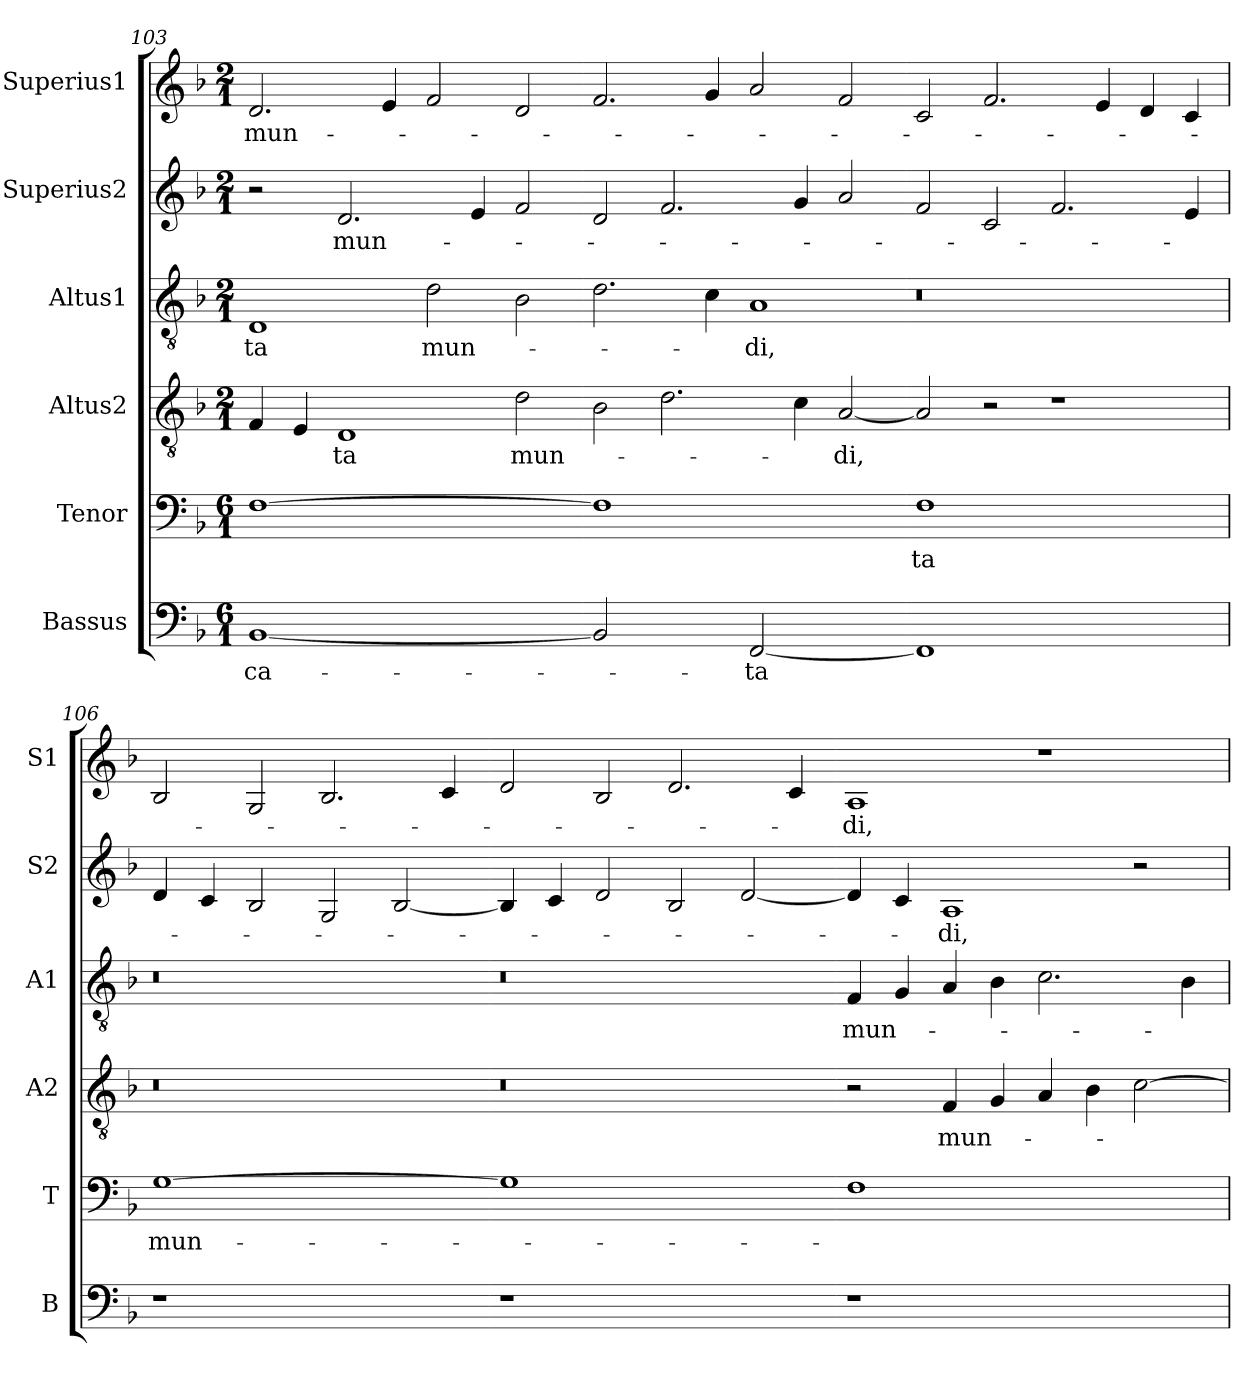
**kern	**text	**kern	**text	**kern	**text	**kern	**text	**kern	**text	**kern	**text
*part6	*part6	*part5	*part5	*part4	*part4	*part3	*part3	*part2	*part2	*part1	*part1
*staff6	*staff6	*staff5	*staff5	*staff4	*staff4	*staff3	*staff3	*staff2	*staff2	*staff1	*staff1
*I"Bassus	*	*I"Tenor	*	*I"Altus2	*	*I"Altus1	*	*I"Superius2	*	*I"Superius1	*
*I'B	*	*I'T	*	*I'A2	*	*I'A1	*	*I'S2	*	*I'S1	*
*clefF4	*	*clefF4	*	*clefGv2	*	*clefGv2	*	*clefG2	*	*clefG2	*
*k[b-]	*	*k[b-]	*	*k[b-]	*	*k[b-]	*	*k[b-]	*	*k[b-]	*
*M6/1	*	*M6/1	*	*M2/1	*	*M2/1	*	*M2/1	*	*M2/1	*
=103	=103	=103	=103	=103	=103	=103	=103	=103	=103	=103	=103
!LO:N:vis=1	!	!LO:N:vis=1	!	!	!	!	!	!	!	!	!
[0BB-	-ca-	[0F	.	4F/	.	1D	-ta	2r	.	2.d/	mun-
.	.	.	.	4E/	.	.	.	.	.	.	.
.	.	.	.	1D	-ta	.	.	2.d/	mun-	.	.
.	.	.	.	.	.	.	.	.	.	4e/	.
.	.	.	.	.	.	2d\	mun-	.	.	2f/	.
.	.	.	.	.	.	.	.	4e/	.	.	.
.	.	.	.	2d\	mun-	2B-\	.	2f/	.	2d/	.
=104-	=104-	=104-	=104-	=104-	=104-	=104-	=104-	=104-	=104-	=104-	=104-
!LO:N:vis=2	!	!LO:N:vis=1	!	!	!	!	!	!	!	!	!
1BB-]	.	0F]	.	2B-\	.	2.d\	.	2d/	.	2.f/	.
.	.	.	.	2.d\	.	.	.	2.f/	.	.	.
.	.	.	.	.	.	4c\	.	.	.	4g/	.
!LO:N:vis=2	!	!	!	!	!	!	!	!	!	!	!
[1FF	-ta	.	.	.	.	1A	-di,	.	.	2a/	.
.	.	.	.	4c\	.	.	.	4g/	.	.	.
.	.	.	.	[2A/	-di,	.	.	2a/	.	2f/	.
=105-	=105-	=105-	=105-	=105-	=105-	=105-	=105-	=105-	=105-	=105-	=105-
!LO:N:vis=1	!	!LO:N:vis=1	!	!	!	!	!	!	!	!	!
0FF]	.	0F	-ta	2A/]	.	0r	.	2f/	.	2c/	.
.	.	.	.	2r	.	.	.	2c/	.	2.f/	.
.	.	.	.	1r	.	.	.	2.f/	.	.	.
.	.	.	.	.	.	.	.	.	.	4e/	.
.	.	.	.	.	.	.	.	.	.	4d/	.
.	.	.	.	.	.	.	.	4e/	.	4c/	.
=106	=106	=106	=106	=106	=106	=106	=106	=106	=106	=106	=106
!LO:N:vis=1	!	!LO:N:vis=1	!	!	!	!	!	!	!	!	!
0r	.	[0G	mun-	0r	.	0r	.	4d/	.	2B-/	.
.	.	.	.	.	.	.	.	4c/	.	.	.
.	.	.	.	.	.	.	.	2B-/	.	2G/	.
.	.	.	.	.	.	.	.	2G/	.	2.B-/	.
.	.	.	.	.	.	.	.	[2B-/	.	.	.
.	.	.	.	.	.	.	.	.	.	4c/	.
=107-	=107-	=107-	=107-	=107-	=107-	=107-	=107-	=107-	=107-	=107-	=107-
!LO:N:vis=1	!	!LO:N:vis=1	!	!	!	!	!	!	!	!	!
0r	.	0G]	.	0r	.	0r	.	4B-/]	.	2d/	.
.	.	.	.	.	.	.	.	4c/	.	.	.
.	.	.	.	.	.	.	.	2d/	.	2B-/	.
.	.	.	.	.	.	.	.	2B-/	.	2.d/	.
.	.	.	.	.	.	.	.	[2d/	.	.	.
.	.	.	.	.	.	.	.	.	.	4c/	.
=108-	=108-	=108-	=108-	=108-	=108-	=108-	=108-	=108-	=108-	=108-	=108-
!LO:N:vis=1	!	!LO:N:vis=1	!	!	!	!	!	!	!	!	!
0r	.	0F	.	2r	.	4F/	mun-	4d/]	.	1A	-di,
.	.	.	.	.	.	4G/	.	4c/	.	.	.
.	.	.	.	4F/	mun-	4A/	.	1A	-di,	.	.
.	.	.	.	4G/	.	4B-\	.	.	.	.	.
.	.	.	.	4A/	.	2.c\	.	.	.	1r	.
.	.	.	.	4B-\	.	.	.	.	.	.	.
.	.	.	.	[2c\	.	.	.	2r	.	.	.
.	.	.	.	.	.	4B-\	.	.	.	.	.
=	=	=	=	=	=	=	=	=	=	=	=
*-	*-	*-	*-	*-	*-	*-	*-	*-	*-	*-	*-
